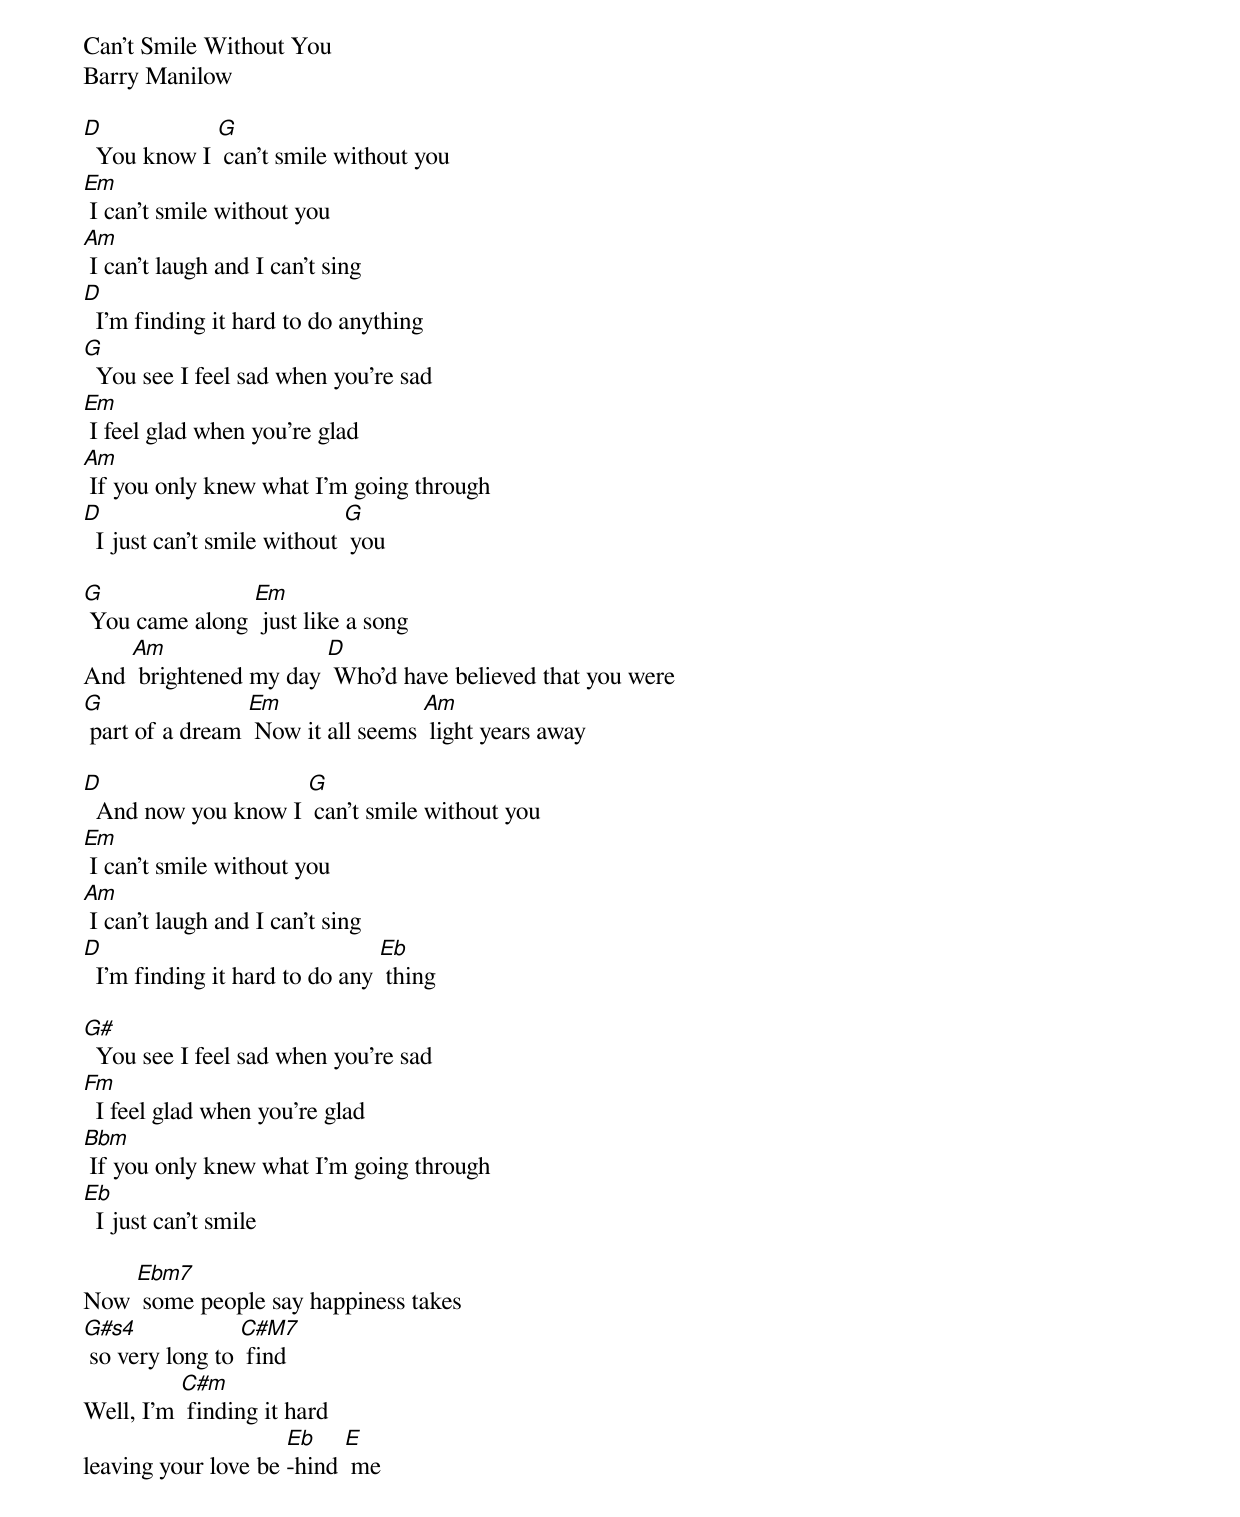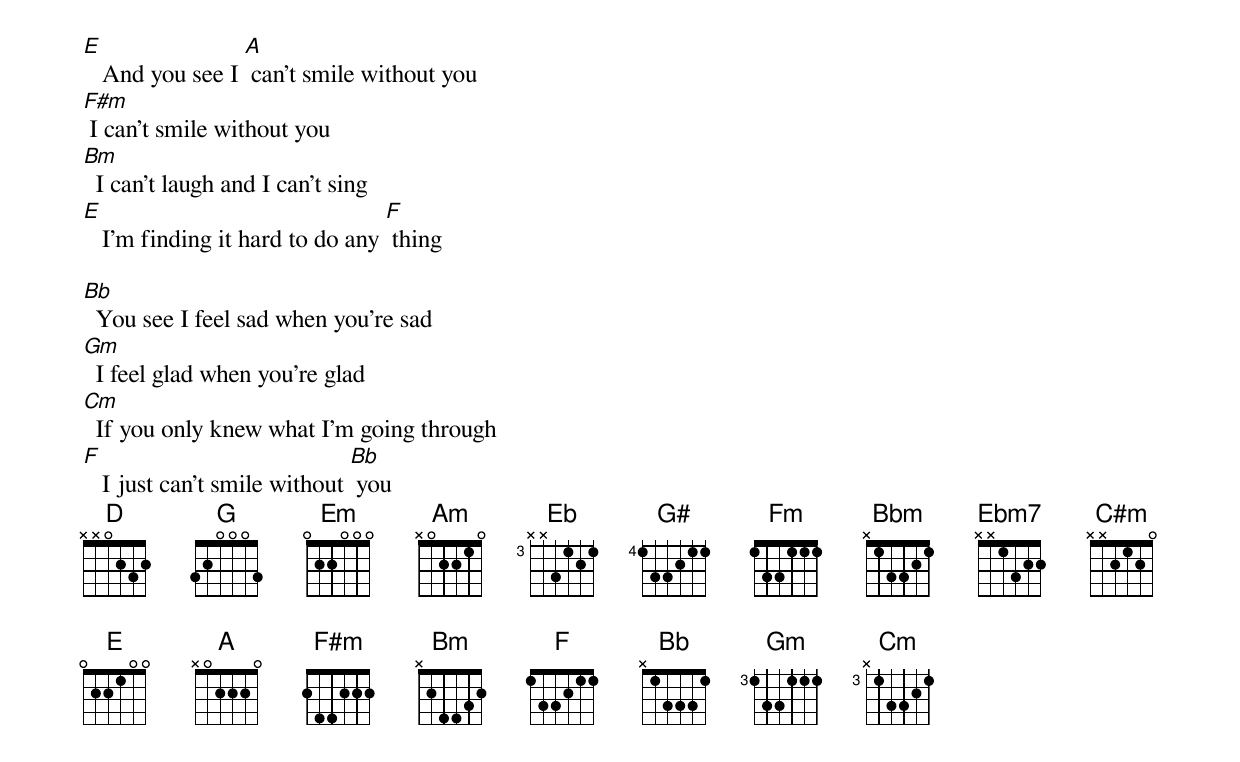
Can't Smile Without You
Barry Manilow

[D]  You know I [G] can't smile without you
[Em] I can't smile without you
[Am] I can't laugh and I can't sing
[D]  I'm finding it hard to do anything
[G]  You see I feel sad when you're sad
[Em] I feel glad when you're glad
[Am] If you only knew what I'm going through
[D]  I just can't smile without [G] you

[G] You came along [Em] just like a song
And [Am] brightened my day [D] Who'd have believed that you were
[G] part of a dream [Em] Now it all seems [Am] light years away

[D]  And now you know I [G] can't smile without you
[Em] I can't smile without you
[Am] I can't laugh and I can't sing
[D]  I'm finding it hard to do any [Eb] thing

[G#]  You see I feel sad when you're sad
[Fm]  I feel glad when you're glad
[Bbm] If you only knew what I'm going through
[Eb]  I just can't smile

Now [Ebm7] some people say happiness takes
[G#s4] so very long to [C#M7] find
Well, I'm [C#m] finding it hard
leaving your love be [Eb]-hind [E] me

[E]   And you see I [A] can't smile without you
[F#m] I can't smile without you
[Bm]  I can't laugh and I can't sing
[E]   I'm finding it hard to do any [F] thing

[Bb]  You see I feel sad when you're sad
[Gm]  I feel glad when you're glad
[Cm]  If you only knew what I'm going through
[F]   I just can't smile without [Bb] you
